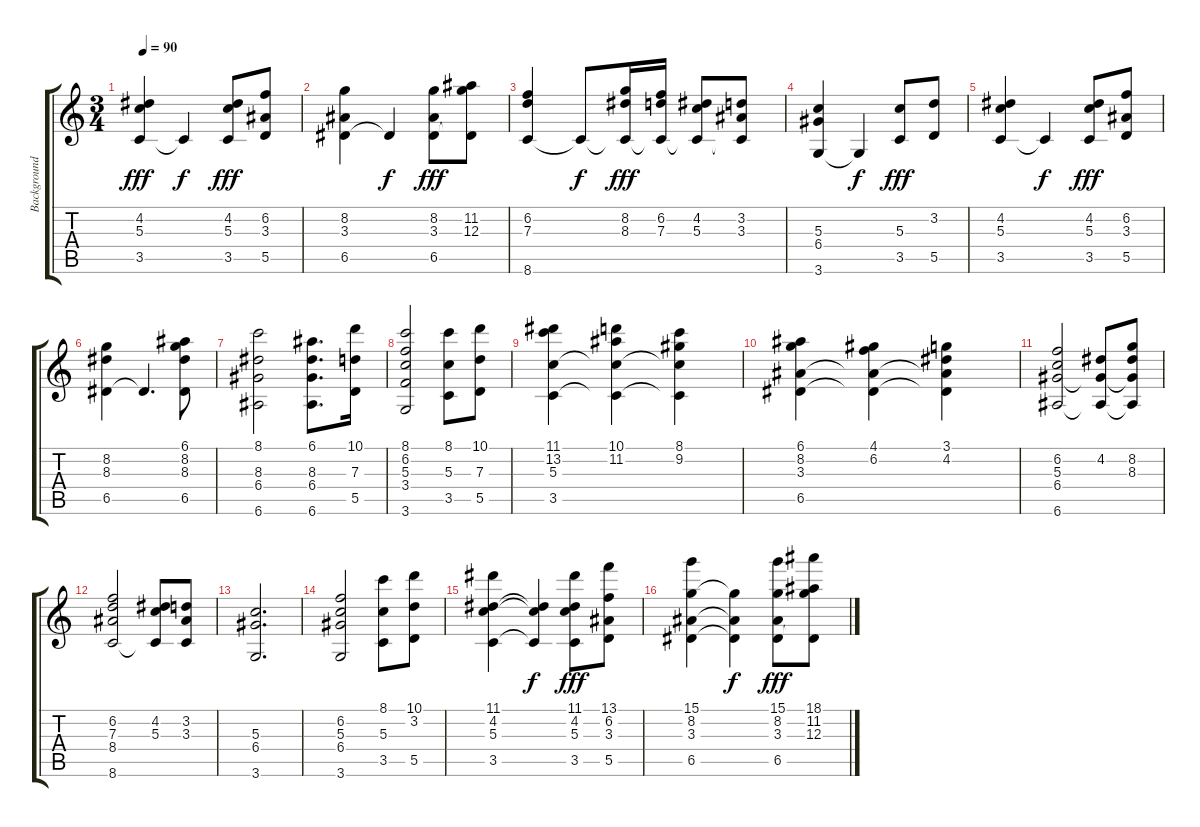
\track ("Background" "Background") {instrument acousticguitarsteel}
\staff {score tabs}
\tuning (E4 B3 G3 D3 A2 E2) {hide}
\ts (3 4)
\tempo 90
\clef g2
\ks c
(4.2 5.3 3.5).4{dy fff} 3.5{t}.4{dy f} (4.2 5.3 3.5).8{dy fff} (6.2 3.3 5.5).8 |
(8.2 3.3 6.5).4 6.5{t}.4{dy f} (8.2 3.3 6.5).8{dy fff} (11.2 12.3 6.5{t}).8 |
(6.2 7.3 8.6).4 8.6{t}.8{dy f} (8.2 8.3 8.6{t}).16{dy fff} (6.2 7.3 8.6{t}).16 (4.2 5.3 8.6{t}).8 (3.2 3.3 8.6{t}).8 |
(5.3 6.4 3.6).4 3.6{t}.4{dy f} (5.3 3.5).8{dy fff} (3.2 5.5).8 |
(4.2 5.3 3.5).4 3.5{t}.4{dy f} (4.2 5.3 3.5).8{dy fff} (6.2 3.3 5.5).8 |
(8.2 8.3 6.5).4 6.5{t}.4{d} (6.1 8.2 8.3 6.5).8 |
(8.1 8.3 6.4 6.6).2 (6.1 8.3 6.4 6.6).8{d} (10.1 7.3 5.5).16 |
(8.1 6.2 5.3 3.4 3.6).2 (8.1 5.3 3.5).8 (10.1 7.3 5.5).8 |
(11.1 13.2 5.3 3.5).4 (10.1 11.2 5.3{t} 3.5{t}).4 (8.1 9.2 5.3{t} 3.5{t}).4 |
(6.1 8.2 3.3 6.5).4 (4.1 6.2 3.3{t} 6.5{t}).4 (3.1 4.2 3.3{t} 6.5{t}).4 |
(6.2 5.3 6.4 6.6).2 (4.2 6.4{t} 6.6{t}).8 (8.2 8.3 6.4{t} 6.6{t}).8 |
(6.2 7.3 8.4 8.6).2 (4.2 5.3 8.6{t}).8 (3.2 3.3 8.6{t}).8 |
(5.3 6.4 3.6).2{d} |
(6.2 5.3 6.4 3.6).2 (8.1 5.3 3.5).8 (10.1 3.2 5.5).8 |
(11.1 4.2 5.3 3.5).4 (4.2{t} 5.3{t} 3.5{t}).4{dy f} (11.1 4.2 5.3 3.5).8{dy fff} (13.1 6.2 3.3 5.5).8 |
(15.1 8.2 3.3 6.5).4 (8.2{t} 3.3{t} 6.5{t}).4{dy f} (15.1 8.2 3.3 6.5).8{dy fff} (18.1 11.2 12.3 6.5{t}).8
